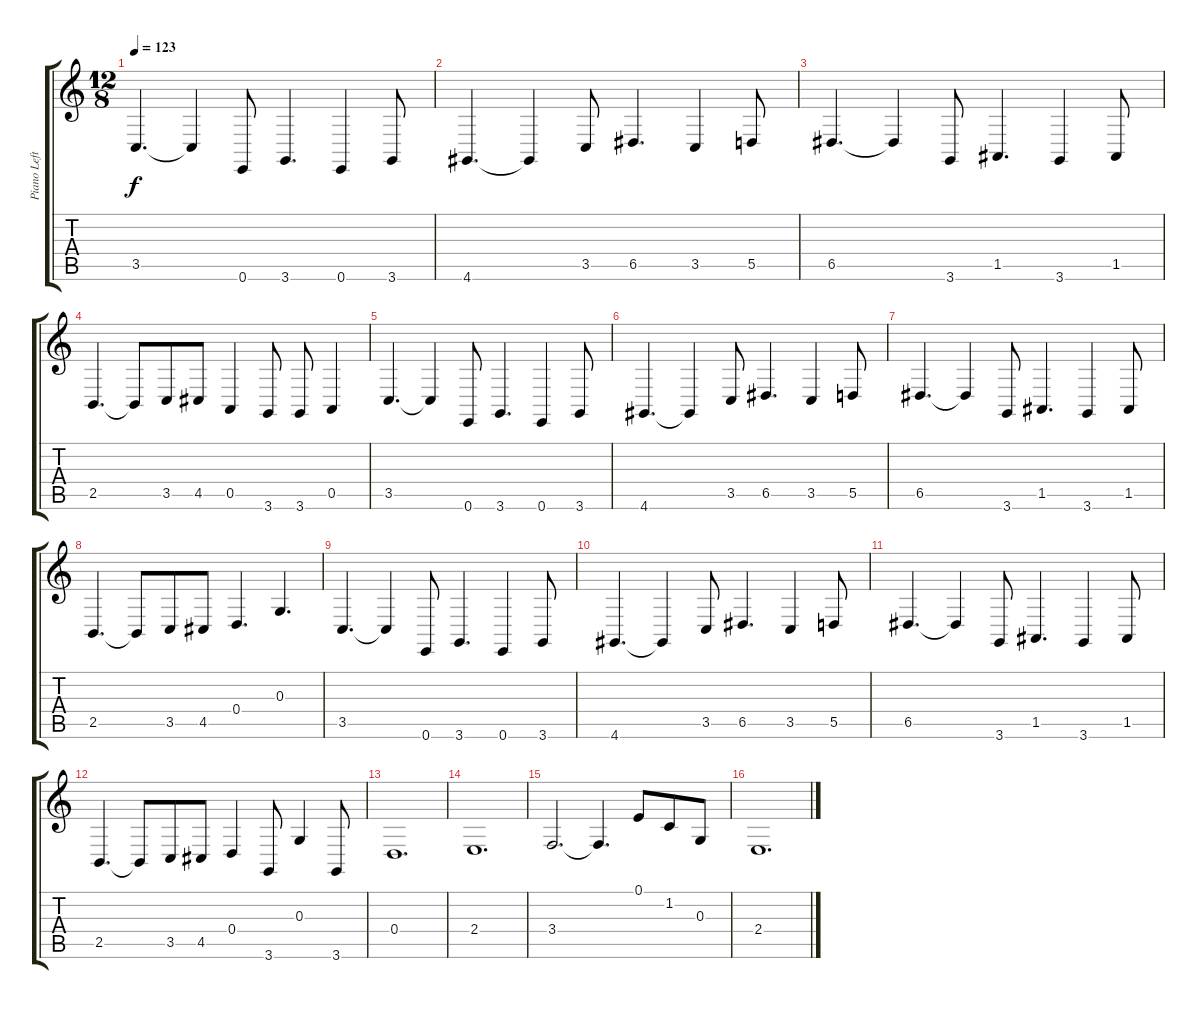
\track ("Piano Left" "Piano Left") {instrument acousticgrandpiano}
\staff {score tabs}
\tuning (E4 B3 G3 D3 A2 E2) {hide}
\ts (12 8)
\tempo 123
\clef g2
\ks c
3.5.4{d dy f} 3.5{t}.4 0.6.8 3.6.4{d} 0.6.4 3.6.8 |
4.6.4{d} 4.6{t}.4 3.5.8 6.5.4{d} 3.5.4 5.5.8 |
6.5.4{d} 6.5{t}.4 3.6.8 1.5.4{d} 3.6.4 1.5.8 |
2.5.4{d} 2.5{t}.8 3.5.8 4.5.8 0.5.4 3.6.8 3.6.8 0.5.4 |
3.5.4{d} 3.5{t}.4 0.6.8 3.6.4{d} 0.6.4 3.6.8 |
4.6.4{d} 4.6{t}.4 3.5.8 6.5.4{d} 3.5.4 5.5.8 |
6.5.4{d} 6.5{t}.4 3.6.8 1.5.4{d} 3.6.4 1.5.8 |
2.5.4{d} 2.5{t}.8 3.5.8 4.5.8 0.4.4{d} 0.3.4{d} |
3.5.4{d} 3.5{t}.4 0.6.8 3.6.4{d} 0.6.4 3.6.8 |
4.6.4{d} 4.6{t}.4 3.5.8 6.5.4{d} 3.5.4 5.5.8 |
6.5.4{d} 6.5{t}.4 3.6.8 1.5.4{d} 3.6.4 1.5.8 |
2.5.4{d} 2.5{t}.8 3.5.8 4.5.8 0.4.4 3.6.8 0.3.4 3.6.8 |
0.4.1{d} |
2.4.1{d} |
3.4.2{d} 3.4{t}.4{d} 0.1.8 1.2.8 0.3.8 |
2.4.1{d}
